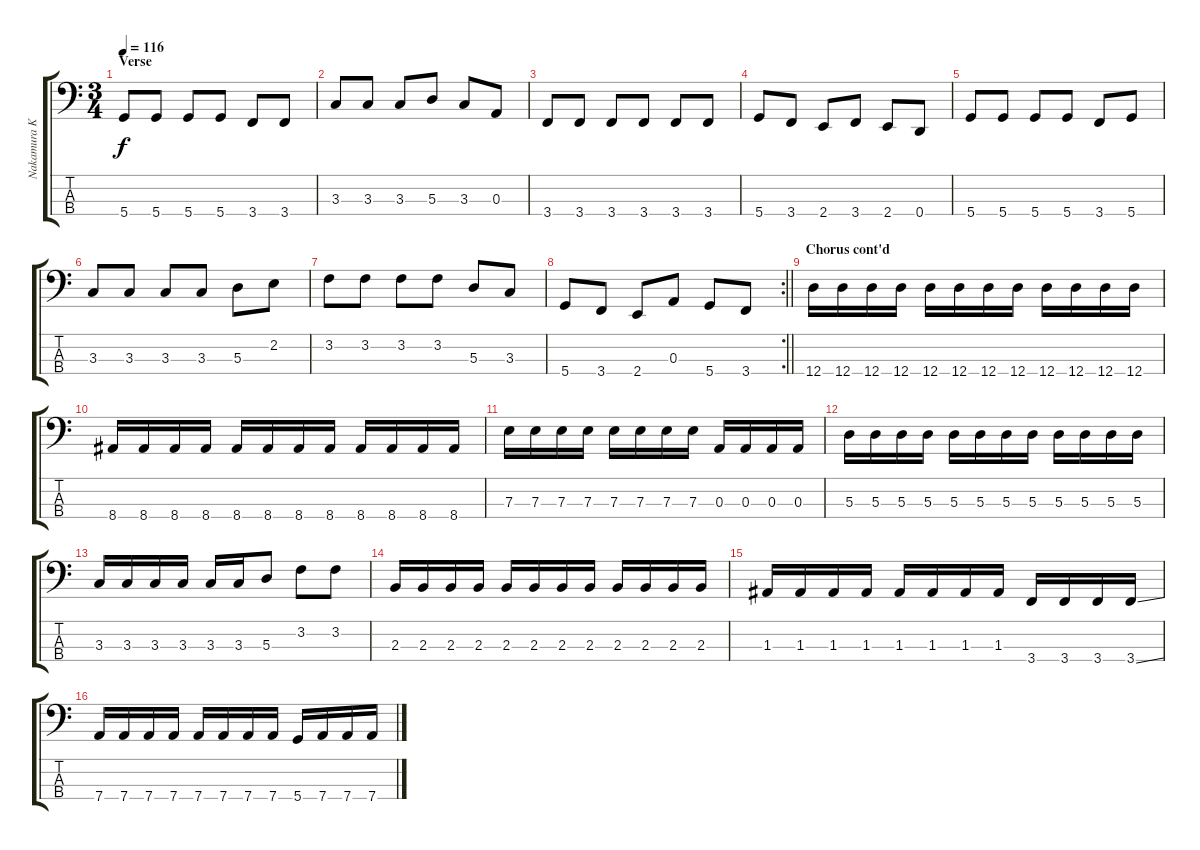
\track ("Nakamura Kazuhiko" "Nakamura K") {instrument electricbassfinger}
\staff {score tabs}
\tuning (G2 D2 A1 D1) {hide}
\ts (3 4)
\section ("" "Verse")
\tempo 116
\clef f4
\ks c
5.4.8{dy f} 5.4.8 5.4.8 5.4.8 3.4.8 3.4.8 |
3.3.8 3.3.8 3.3.8 5.3.8 3.3.8 0.3.8 |
3.4.8 3.4.8 3.4.8 3.4.8 3.4.8 3.4.8 |
5.4.8 3.4.8 2.4.8 3.4.8 2.4.8 0.4.8 |
5.4.8 5.4.8 5.4.8 5.4.8 3.4.8 5.4.8 |
3.3.8 3.3.8 3.3.8 3.3.8 5.3.8 2.2.8 |
3.2.8 3.2.8 3.2.8 3.2.8 5.3.8 3.3.8 |
\rc 2
\barLineRight lightlight
5.4.8 3.4.8 2.4.8 0.3.8 5.4.8 3.4.8 |
\section ("" "Chorus cont'd")
12.4.16 12.4.16 12.4.16 12.4.16 12.4.16 12.4.16 12.4.16 12.4.16 12.4.16 12.4.16 12.4.16 12.4.16 |
8.4.16 8.4.16 8.4.16 8.4.16 8.4.16 8.4.16 8.4.16 8.4.16 8.4.16 8.4.16 8.4.16 8.4.16 |
7.3.16 7.3.16 7.3.16 7.3.16 7.3.16 7.3.16 7.3.16 7.3.16 0.3.16 0.3.16 0.3.16 0.3.16 |
5.3.16 5.3.16 5.3.16 5.3.16 5.3.16 5.3.16 5.3.16 5.3.16 5.3.16 5.3.16 5.3.16 5.3.16 |
3.3.16 3.3.16 3.3.16 3.3.16 3.3.16 3.3.16 5.3.8 3.2.8 3.2.8 |
2.3.16 2.3.16 2.3.16 2.3.16 2.3.16 2.3.16 2.3.16 2.3.16 2.3.16 2.3.16 2.3.16 2.3.16 |
1.3.16 1.3.16 1.3.16 1.3.16 1.3.16 1.3.16 1.3.16 1.3.16 3.4.16 3.4.16 3.4.16 3.4{ss}.16 |
7.4.16 7.4.16 7.4.16 7.4.16 7.4.16 7.4.16 7.4.16 7.4.16 5.4.16 7.4.16 7.4.16 7.4{ss}.16
